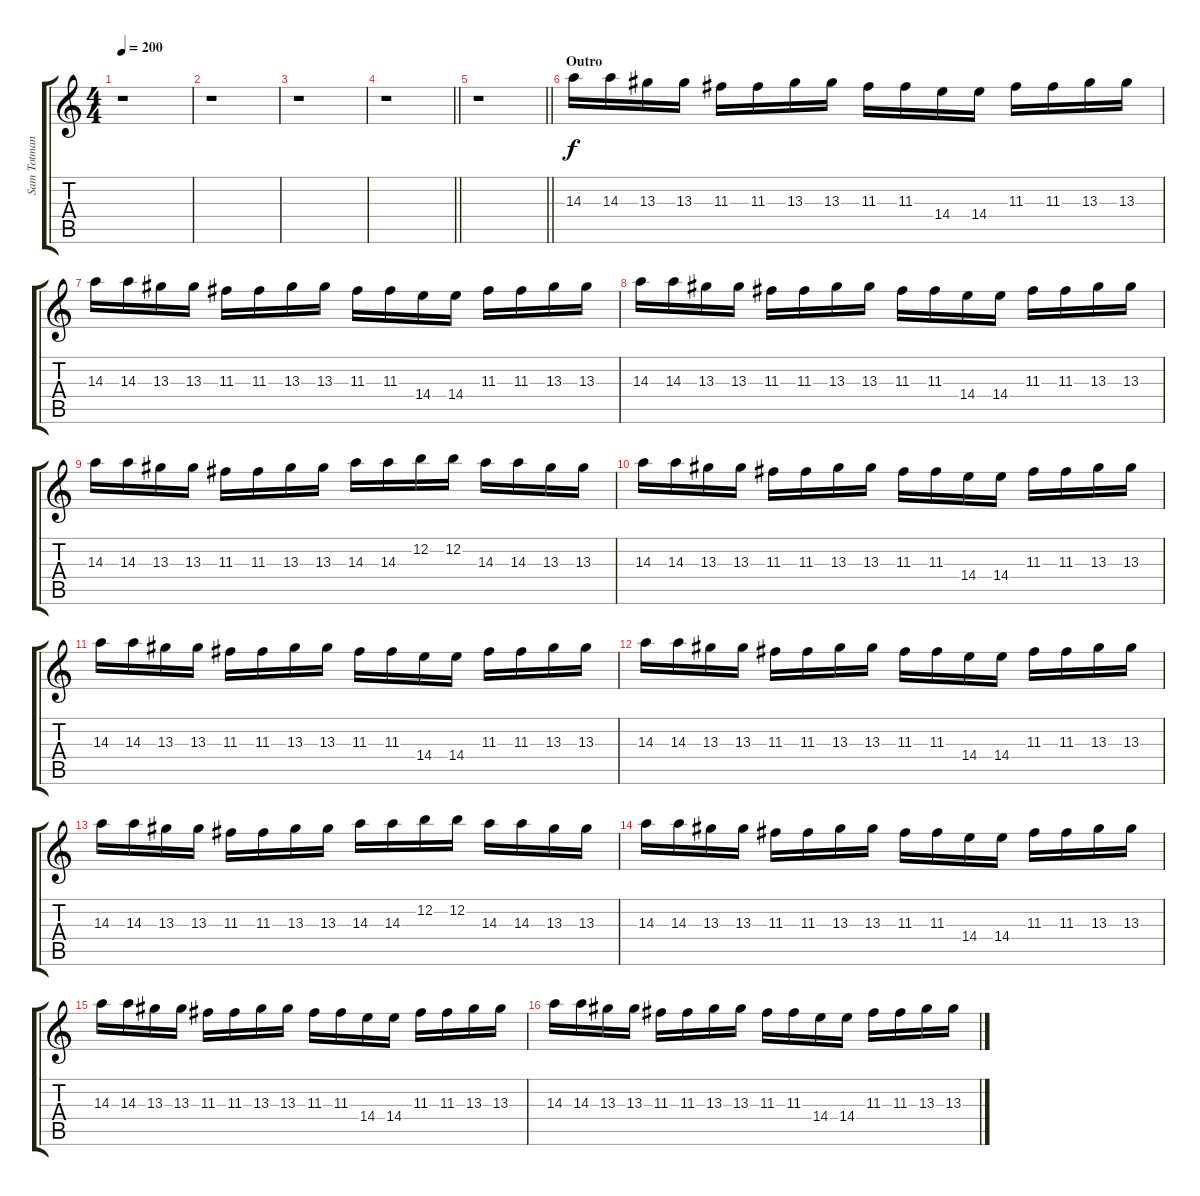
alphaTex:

\track ("Sam Totman | Lead Gtr." "Sam Totman") {instrument distortionguitar}
\staff {score tabs}
\tuning (E4 B3 G3 D3 A2 E2) {hide}
\ts (4 4)
\tempo 200
\clef g2
\ks c
r.1{dy f} |
r.1 |
r.1 |
\barLineRight lightlight
r.1 |
\barLineRight lightlight
r.1 |
\section ("" "Outro")
14.3.16{volume 12} 14.3.16 13.3.16 13.3.16 11.3.16 11.3.16 13.3.16 13.3.16 11.3.16 11.3.16 14.4.16 14.4.16 11.3.16 11.3.16 13.3.16 13.3.16 |
14.3.16 14.3.16 13.3.16 13.3.16 11.3.16 11.3.16 13.3.16 13.3.16 11.3.16 11.3.16 14.4.16 14.4.16 11.3.16 11.3.16 13.3.16 13.3.16 |
14.3.16 14.3.16 13.3.16 13.3.16 11.3.16 11.3.16 13.3.16 13.3.16 11.3.16 11.3.16 14.4.16 14.4.16 11.3.16 11.3.16 13.3.16 13.3.16 |
14.3.16 14.3.16 13.3.16 13.3.16 11.3.16 11.3.16 13.3.16 13.3.16 14.3.16 14.3.16 12.2.16 12.2.16 14.3.16 14.3.16 13.3.16 13.3.16 |
14.3.16 14.3.16 13.3.16 13.3.16 11.3.16 11.3.16 13.3.16 13.3.16 11.3.16 11.3.16 14.4.16 14.4.16 11.3.16 11.3.16 13.3.16 13.3.16 |
14.3.16 14.3.16 13.3.16 13.3.16 11.3.16 11.3.16 13.3.16 13.3.16 11.3.16 11.3.16 14.4.16 14.4.16 11.3.16 11.3.16 13.3.16 13.3.16 |
14.3.16 14.3.16 13.3.16 13.3.16 11.3.16 11.3.16 13.3.16 13.3.16 11.3.16 11.3.16 14.4.16 14.4.16 11.3.16 11.3.16 13.3.16 13.3.16 |
14.3.16 14.3.16 13.3.16 13.3.16 11.3.16 11.3.16 13.3.16 13.3.16 14.3.16 14.3.16 12.2.16 12.2.16 14.3.16 14.3.16 13.3.16 13.3.16 |
14.3.16 14.3.16 13.3.16 13.3.16 11.3.16 11.3.16 13.3.16 13.3.16 11.3.16 11.3.16 14.4.16 14.4.16 11.3.16 11.3.16 13.3.16 13.3.16 |
14.3.16 14.3.16 13.3.16 13.3.16 11.3.16 11.3.16 13.3.16 13.3.16 11.3.16 11.3.16 14.4.16 14.4.16 11.3.16 11.3.16 13.3.16 13.3.16 |
14.3.16 14.3.16 13.3.16 13.3.16 11.3.16 11.3.16 13.3.16 13.3.16 11.3.16 11.3.16 14.4.16 14.4.16 11.3.16 11.3.16 13.3.16 13.3.16
